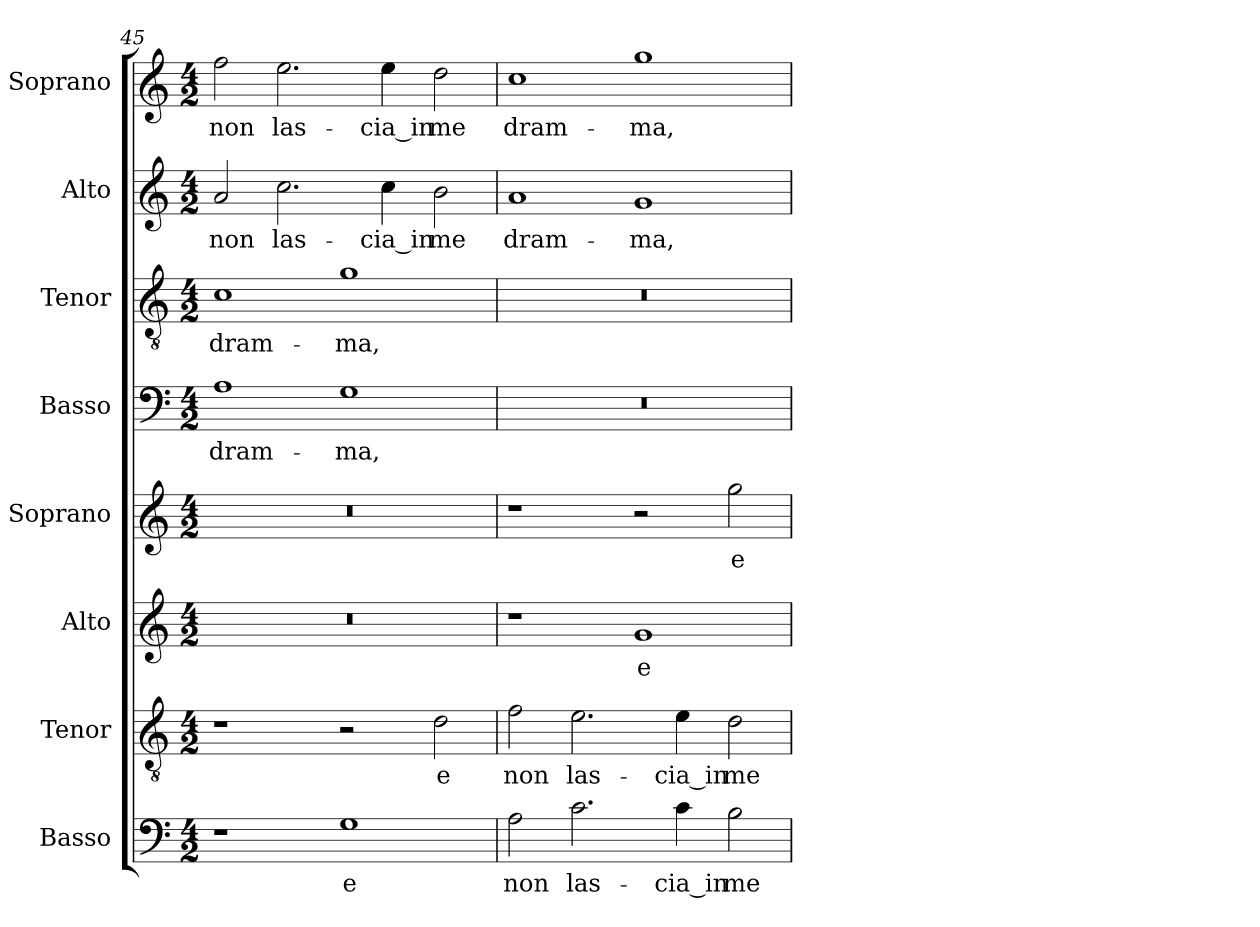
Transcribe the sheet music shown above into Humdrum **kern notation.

**kern	**text	**kern	**text	**kern	**text	**kern	**text	**kern	**text	**kern	**text	**kern	**text	**kern	**text
*part8	*part8	*part7	*part7	*part6	*part6	*part5	*part5	*part4	*part4	*part3	*part3	*part2	*part2	*part1	*part1
*staff8	*staff8	*staff7	*staff7	*staff6	*staff6	*staff5	*staff5	*staff4	*staff4	*staff3	*staff3	*staff2	*staff2	*staff1	*staff1
*I"Basso	*	*I"Tenor	*	*I"Alto	*	*I"Soprano	*	*I"Basso	*	*I"Tenor	*	*I"Alto	*	*I"Soprano	*
*	*	*I'T.	*	*I'A.	*	*I'Sop.	*	*	*	*I'T.	*	*I'A.	*	*I'Sop.	*
*clefF4	*	*clefGv2	*	*clefG2	*	*clefG2	*	*clefF4	*	*clefGv2	*	*clefG2	*	*clefG2	*
*	*	*ITrd7c12	*	*	*	*	*	*	*	*ITrd7c12	*	*	*	*	*
*k[]	*	*k[]	*	*k[]	*	*k[]	*	*k[]	*	*k[]	*	*k[]	*	*k[]	*
*C:	*	*C:	*	*C:	*	*C:	*	*C:	*	*C:	*	*C:	*	*C:	*
*M4/2	*	*M4/2	*	*M4/2	*	*M4/2	*	*M4/2	*	*M4/2	*	*M4/2	*	*M4/2	*
=45	=45	=45	=45	=45	=45	=45	=45	=45	=45	=45	=45	=45	=45	=45	=45
!	!	!	!	!LO:N:vis=1	!	!LO:N:vis=1	!	!	!	!	!	!	!	!	!
!	!	!	!	!	!	!	!	!	!LO:LY:b:color=#000000	!	!	!	!	!	!
!	!	!	!	!	!	!	!	!	!	!	!LO:LY:b:color=#000000	!	!	!	!
!	!	!	!	!	!	!	!	!	!	!	!	!	!LO:LY:b:color=#000000	!	!
!	!	!	!	!	!	!	!	!	!	!	!	!	!	!	!LO:LY:b:color=#000000
1r	.	1r	.	0r	.	0r	.	1Ai	dram-	1Ci	dram-	2ai/	non	2ffi\	non
!	!	!	!	!	!	!	!	!	!	!	!	!	!LO:LY:b:color=#000000	!	!
!	!	!	!	!	!	!	!	!	!	!	!	!	!	!	!LO:LY:b:color=#000000
.	.	.	.	.	.	.	.	.	.	.	.	2.cci\	las-	2.eei\	las-
!	!LO:LY:b:color=#000000	!	!	!	!	!	!	!	!	!	!	!	!	!	!
!	!	!	!	!	!	!	!	!	!LO:LY:b:color=#000000	!	!	!	!	!	!
!	!	!	!	!	!	!	!	!	!	!	!LO:LY:b:color=#000000	!	!	!	!
1Gi	e	2r	.	.	.	.	.	1Gi	-ma,	1Gi	-ma,	.	.	.	.
!	!	!	!	!	!	!	!	!	!	!	!	!	!LO:LY:b:color=#000000	!	!
!	!	!	!	!	!	!	!	!	!	!	!	!	!	!	!LO:LY:b:color=#000000
.	.	.	.	.	.	.	.	.	.	.	.	4cci\	-cia_in	4eei\	-cia_in
!	!	!	!LO:LY:b:color=#000000	!	!	!	!	!	!	!	!	!	!	!	!
!	!	!	!	!	!	!	!	!	!	!	!	!	!LO:LY:b:color=#000000	!	!
!	!	!	!	!	!	!	!	!	!	!	!	!	!	!	!LO:LY:b:color=#000000
.	.	2Di\	e	.	.	.	.	.	.	.	.	2bi\	me	2ddi\	me
!!LO:LB:g=z
=46	=46	=46	=46	=46	=46	=46	=46	=46	=46	=46	=46	=46	=46	=46	=46
!	!LO:LY:b:color=#000000	!	!	!	!	!	!	!	!	!	!	!	!	!	!
!	!	!	!LO:LY:b:color=#000000	!	!	!	!	!LO:N:vis=1	!	!LO:N:vis=1	!	!	!	!	!
!	!	!	!	!	!	!	!	!	!	!	!	!	!LO:LY:b:color=#000000	!	!
!	!	!	!	!	!	!	!	!	!	!	!	!	!	!	!LO:LY:b:color=#000000
2Ai\	non	2Fi\	non	1r	.	1r	.	0r	.	0r	.	1ai	dram-	1cci	dram-
!	!LO:LY:b:color=#000000	!	!	!	!	!	!	!	!	!	!	!	!	!	!
!	!	!	!LO:LY:b:color=#000000	!	!	!	!	!	!	!	!	!	!	!	!
2.ci\	las-	2.Ei\	las-	.	.	.	.	.	.	.	.	.	.	.	.
!	!	!	!	!	!LO:LY:b:color=#000000	!	!	!	!	!	!	!	!	!	!
!	!	!	!	!	!	!	!	!	!	!	!	!	!LO:LY:b:color=#000000	!	!
!	!	!	!	!	!	!	!	!	!	!	!	!	!	!	!LO:LY:b:color=#000000
.	.	.	.	1gi	e	2r	.	.	.	.	.	1gi	-ma,	1ggi	-ma,
!	!LO:LY:b:color=#000000	!	!	!	!	!	!	!	!	!	!	!	!	!	!
!	!	!	!LO:LY:b:color=#000000	!	!	!	!	!	!	!	!	!	!	!	!
4ci\	-cia_in	4Ei\	-cia_in	.	.	.	.	.	.	.	.	.	.	.	.
!	!LO:LY:b:color=#000000	!	!	!	!	!	!	!	!	!	!	!	!	!	!
!	!	!	!LO:LY:b:color=#000000	!	!	!	!	!	!	!	!	!	!	!	!
!	!	!	!	!	!	!	!LO:LY:b:color=#000000	!	!	!	!	!	!	!	!
2Bi\	me	2Di\	me	.	.	2ggi\	e	.	.	.	.	.	.	.	.
=	=	=	=	=	=	=	=	=	=	=	=	=	=	=	=
*-	*-	*-	*-	*-	*-	*-	*-	*-	*-	*-	*-	*-	*-	*-	*-
